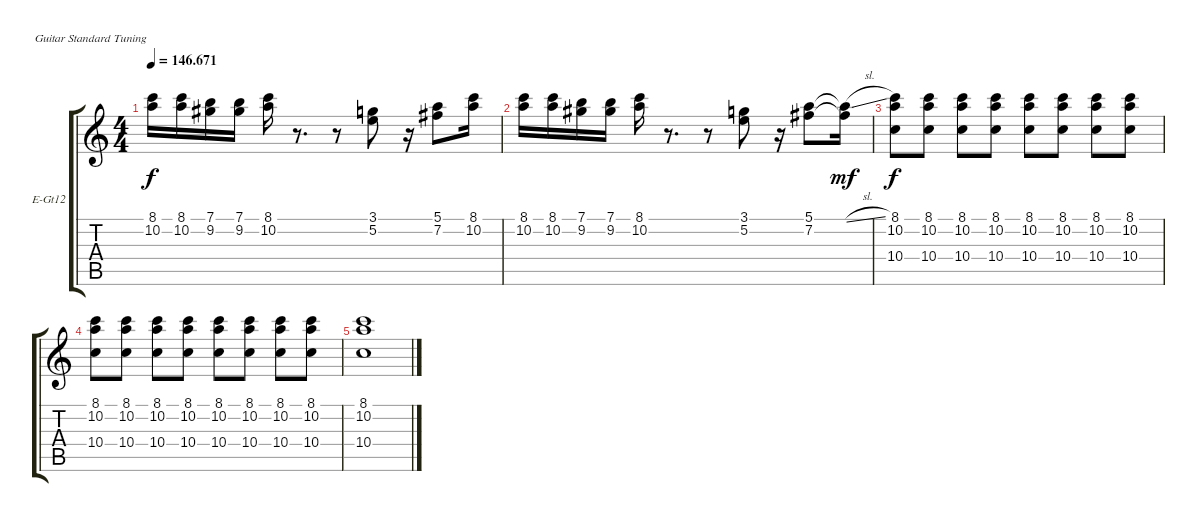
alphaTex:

\bracketExtendMode groupsimilarinstruments
\firstSystemTrackNameOrientation horizontal
\otherSystemsTrackNameOrientation horizontal
\track ("12 St. Electric Guitar" "E-Gt12") {instrument distortionguitar}
\staff {score tabs}
\tuning (E4 B3 G3 D3 A2 E2)
\ts (4 4)
\tempo
146.671
\accidentals auto
\clef g2
\ottava regular
\simile none
\ks c
(8.1 10.2).16{dy f} (8.1 10.2).16 (7.1 9.2).16 (7.1 9.2).16 (8.1 10.2).16 r.8{d} r.8 (3.1 5.2).8 r.16 (5.1 7.2).8 (8.1 10.2).16 |
(8.1 10.2).16 (8.1 10.2).16 (7.1 9.2).16 (7.1 9.2).16 (8.1 10.2).16 r.8{d} r.8 (3.1 5.2).8 r.16 (5.1 7.2).8 (5.1{sl t} 7.2{t}).16{dy mf} |
(8.1 10.2 10.4).8{dy f} (8.1 10.2 10.4).8 (8.1 10.2 10.4).8 (8.1 10.2 10.4).8 (8.1 10.2 10.4).8 (8.1 10.2 10.4).8 (8.1 10.2 10.4).8 (8.1 10.2 10.4).8 |
(8.1 10.2 10.4).8 (8.1 10.2 10.4).8 (8.1 10.2 10.4).8 (8.1 10.2 10.4).8 (8.1 10.2 10.4).8 (8.1 10.2 10.4).8 (8.1 10.2 10.4).8 (8.1 10.2 10.4).8 |
(10.2 10.4 8.1).1
